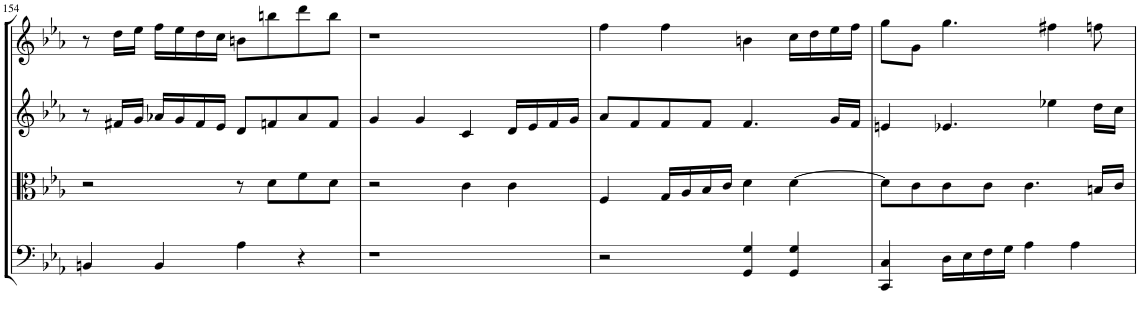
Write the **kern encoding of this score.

**kern	**kern	**kern	**kern
*part4	*part3	*part2	*part1
*staff4	*staff3	*staff2	*staff1
*I"Cello	*I"Viola	*I"Violin 2	*I"Violin 1
*	*I'Vla	*I'Vln	*I'Vln
!!LO:PB:g=z
*clefF4	*clefC3	*clefG2	*clefG2
*k[b-e-a-]	*k[b-e-a-]	*k[b-e-a-]	*k[b-e-a-]
*E-:	*E-:	*E-:	*E-:
*M4/4	*M4/4	*M4/4	*M4/4
*met(c)	*met(c)	*met(c)	*met(c)
=154	=154	=154	=154
4BBn/	2r	8r	8r
.	.	16f#X/LL	16dd\LL
.	.	16g/JJ	16ee-\JJ
4BB/	.	16a-X/LL	16ff\LL
.	.	16g/	16ee-\
.	.	16f#/	16dd\
.	.	16e-/JJ	16cc\JJ
4A-\	8r	8d/L	8bn\L
.	8d\L	8fn/	8bbn\
4r	8f\	8a-/	8ddd\
.	8d\J	8f/J	8bb\J
=155	=155	=155	=155
1r	2r	4g/	1r
.	.	4g/	.
.	4c\	4c/	.
.	4c\	16d/LL	.
.	.	16e-/	.
.	.	16f/	.
.	.	16g/JJ	.
=156	=156	=156	=156
2r	4F/	8a-/L	4ff\
.	.	8f/	.
.	16G/LL	8f/	4ff\
.	16A-/	.	.
.	16B-/	8f/J	.
.	16c/JJ	.	.
4GG/ 4G/	4d\	4.f/	4bn\
4GG/ 4G/	[4d\	.	16cc\LL
.	.	.	16dd\
.	.	16g/LL	16ee-\
.	.	16f/JJ	16ff\JJ
=157	=157	=157	=157
4CC/ 4C/	8d\L]	4en/	8gg\L
.	8c\	.	8g\J
16D\LL	8c\	4.e-X/	4.gg\
16E-\	.	.	.
16F\	8c\J	.	.
16G\JJ	.	.	.
4A-\	4.c\	.	.
.	.	4ee-X\	4ff#X\
4A-\	.	.	.
.	16Bn/LL	16dd\LL	8ffn\
.	16c/JJ	16cc\JJ	.
=	=	=	=
*-	*-	*-	*-
